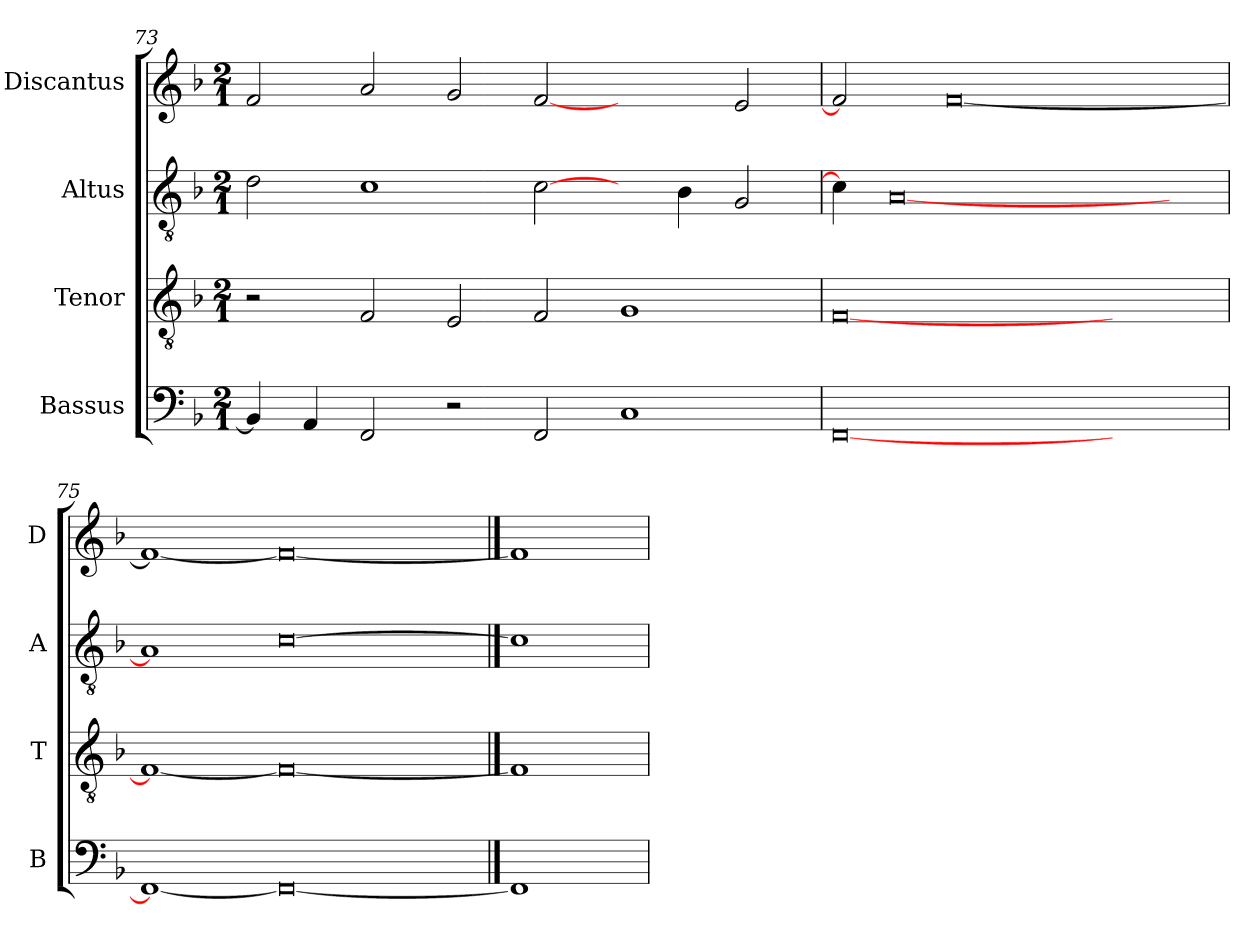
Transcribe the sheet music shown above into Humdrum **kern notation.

**kern	**kern	**kern	**kern
*part4	*part3	*part2	*part1
*staff4	*staff3	*staff2	*staff1
*I"Bassus	*I"Tenor	*I"Altus	*I"Discantus
*I'B	*I'T	*I'A	*I'D
*clefF4	*clefGv2	*clefGv2	*clefG2
*k[b-]	*k[b-]	*k[b-]	*k[b-]
*M2/1	*M2/1	*M2/1	*M2/1
=73	=73	=73	=73
4BB-/]	2r	2d\	2f/
4AA/	.	.	.
2FF/	2F/	1c	2a/
2r	2E/	.	2g/
2FF/	2F/	[2c\	[2f
1C	1G	4ryy	2ryy
.	.	4B-\	.
.	.	2G/	2e/
=74	=74	=74	=74
[0FF	[0F	4c\]	2f]
.	.	[0A	.
.	.	.	[0f
2ryy	2ryy	.	.
.	.	4ryy	.
=75	=75	=75	=75
1FF_	1F_	1A]	1f_
0FF_	0F_	[0c	0f_
==76	==76	==76	==76
1FF]	1F]	1c]	1f]
=	=	=	=
*-	*-	*-	*-
